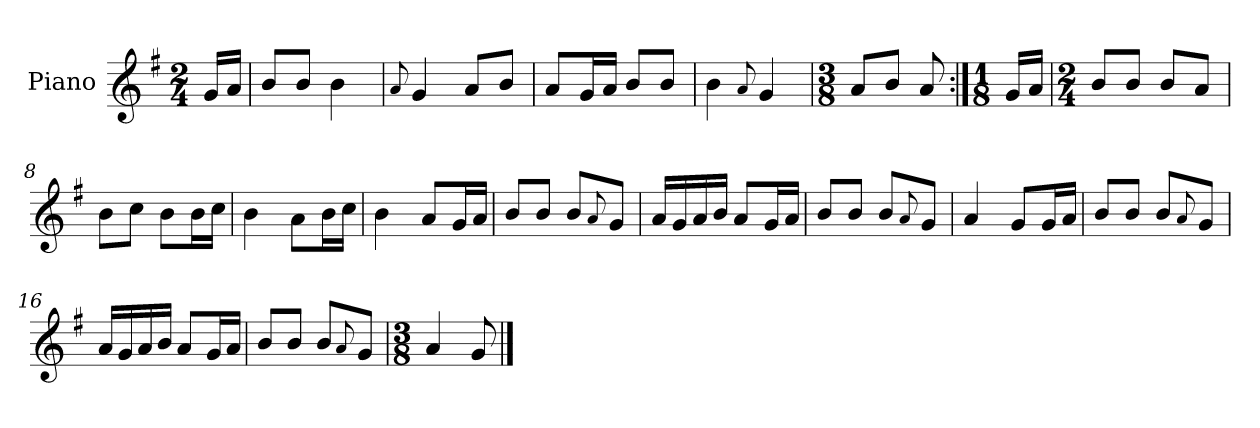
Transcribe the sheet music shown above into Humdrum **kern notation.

**kern
*part1
*staff1
*I"Piano
*I'Pno.
*clefG2
*k[f#]
*M2/4
=
16g/LL
16a/JJ
=1
8b/L
8b/J
4b\
=2
8qqa/
4g/
8a/L
8b/J
=3
8a/L
16g/L
16a/JJ
8b/L
8b/J
=4
4b\
8qqa/
4g/
=5
*M3/8
8a/L
8b/J
8a/
=6:|!
*M1/8
16g/LL
16a/JJ
=7
*M2/4
8b/L
8b/J
8b/L
8a/J
=8
8b\L
8cc\J
8b\L
16b\L
16cc\JJ
!!LO:LB:g=z
=9
4b\
8a\L
16b\L
16cc\JJ
=10
4b\
8a/L
16g/L
16a/JJ
=11
8b/L
8b/J
8b/L
8qqa/
8g/J
=12
16a/LL
16g/
16a/
16b/JJ
8a/L
16g/L
16a/JJ
=13
8b/L
8b/J
8b/L
8qqa/
8g/J
=14
4a/
8g/L
16g/L
16a/JJ
=15
8b/L
8b/J
8b/L
8qqa/
8g/J
!!LO:LB:g=z
=16
16a/LL
16g/
16a/
16b/JJ
8a/L
16g/L
16a/JJ
=17
8b/L
8b/J
8b/L
8qqa/
8g/J
=18
*M3/8
4a/
8g/
==
*-
